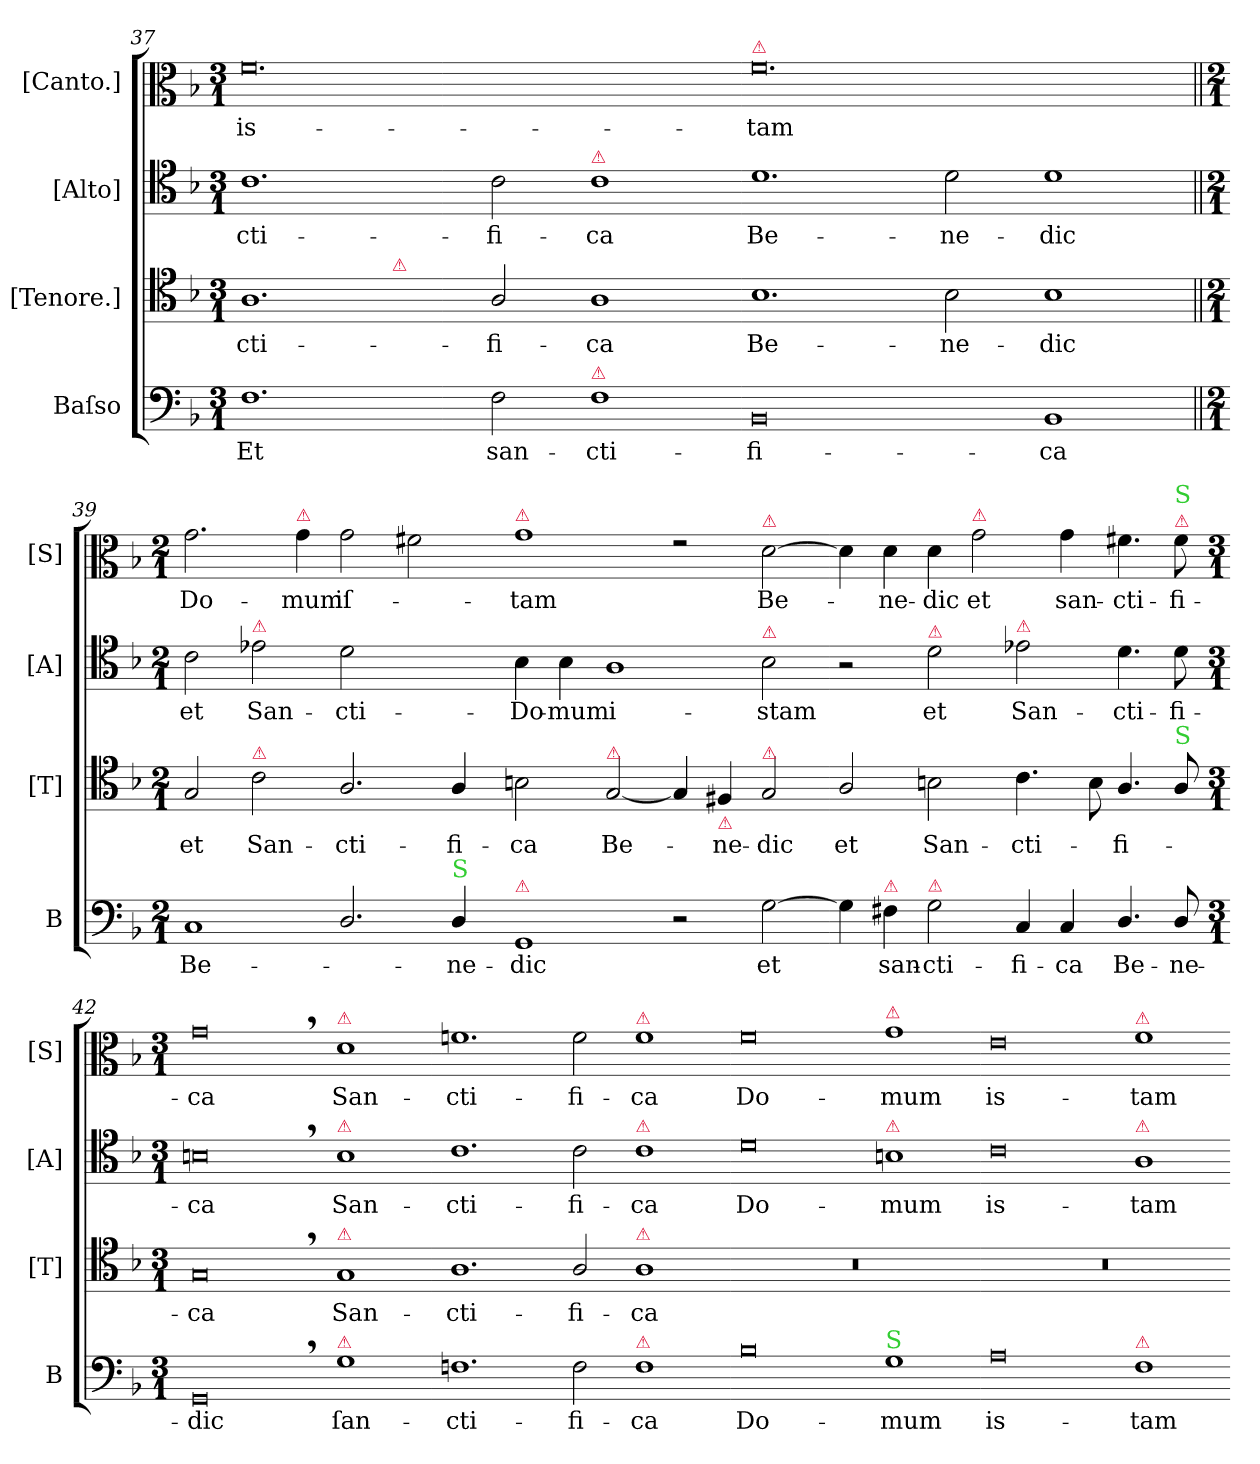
**kern	**text	**kern	**text	**kern	**text	**kern	**text
*part4	*part4	*part3	*part3	*part2	*part2	*part1	*part1
*staff4	*staff4	*staff3	*staff3	*staff2	*staff2	*staff1	*staff1
*I"Baſso	*	*I"[Tenore.]	*	*I"[Alto]	*	*I"[Canto.]	*
*I'B	*	*I'[T]	*	*I'[A]	*	*I'[S]	*
*clefF4	*	*clefC4	*	*clefC4	*	*clefC3	*
*k[b-]	*	*k[b-]	*	*k[b-]	*	*k[b-]	*
*M3/1	*	*M3/1	*	*M3/1	*	*M3/1	*
=37	=37	=37	=37	=37	=37	=37	=37
!	!LO:LY:i	!	!LO:LY:i	!	!LO:LY:i	!	!
*	*	*^	*	*	*	*	*
1.F	Et	1.A	1ryy	-cti-	1.c	-cti-	0.f	is-
!	!	!	!LO:TX:a:color=crimson:t=⚠	!	!	!	!	!
.	.	.	0ryy	.	.	.	.	.
!	!LO:LY:i	!	!	!LO:LY:i	!	!LO:LY:i	!	!
2F	san-	2A/	.	-fi-	2c	-fi-	.	.
!	!	!	!	!	!LO:TX:a:color=crimson:t=⚠	!	!	!
!LO:TX:a:color=crimson:t=⚠	!	!	!	!	!	!	!	!
!	!LO:LY:i	!	!	!LO:LY:i	!	!LO:LY:i	!	!
1F	-cti-	1A	.	-ca	1c	-ca	.	.
=38-	=38-	=38-	=38-	=38-	=38-	=38-	=38-	=38-
!	!	!	!	!	!	!	!LO:TX:a:color=crimson:t=⚠	!
!	!LO:LY:i	!	!	!	!	!	!	!
*	*	*v	*v	*	*	*	*	*
0BB-	-fi-	1.B-	Be-	1.d	Be-	0.f	-tam
.	.	2B-	-ne-	2d	-ne-	.	.
!	!LO:LY:i	!	!	!	!	!	!
1BB-	-ca	1B-	-dic	1d	-dic	.	.
=39||	=39||	=39||	=39||	=39||	=39||	=39||	=39||
*M2/1	*	*M2/1	*	*M2/1	*	*M2/1	*
!	!LO:LY:i	!	!	!	!	!	!
1C	Be-	2G	et	2c	et	2.g	Do-
!	!	!	!	!LO:TX:a:color=crimson:t=⚠	!	!	!
!	!	!LO:TX:a:color=crimson:t=⚠	!	!	!	!	!
.	.	2c	San-	2e-X	San-	.	.
!	!	!	!	!	!	!LO:TX:a:color=crimson:t=⚠	!
.	.	.	.	.	.	4g	-mum
2.D/	.	2.A/	-cti-	2d	-cti-	2g	iſ-
.	.	.	.	2ryy	.	2f#X	.
!LO:TX:a:color=limegreen:t=S	!	!	!	!	!	!	!
!	!LO:LY:i	!	!	!	!	!	!
4D/	-ne-	4A/	-fi-	.	.	.	.
=40-	=40-	=40-	=40-	=40-	=40-	=40-	=40-
!	!	!	!	!	!	!LO:TX:a:color=crimson:t=⚠	!
!LO:TX:a:color=crimson:t=⚠	!	!	!	!	!	!	!
!	!LO:LY:i	!	!	!	!	!	!
1GG	-dic	2Bn	-ca	4B-	Do-	1g	-tam
.	.	.	.	4B-	-mum	.	.
!	!	!LO:TX:a:color=crimson:t=⚠	!	!	!	!	!
!	!	!	!LO:LY:i	!	!	!	!
.	.	[2G	Be-	1A	i-	.	.
2r	.	4G!]	.	.	.	2re	.
!	!	!LO:TX:b:color=crimson:t=⚠	!	!	!	!	!
!	!	!	!LO:LY:i	!	!	!	!
.	.	4F#X	-ne-	.	.	.	.
!	!	!	!	!	!	!LO:TX:a:color=crimson:t=⚠	!
!	!	!	!	!LO:TX:a:color=crimson:t=⚠	!	!	!
!	!	!LO:TX:a:color=crimson:t=⚠	!	!	!	!	!
!	!LO:LY:i	!	!LO:LY:i	!	!	!	!
[2G	et	2G	-dic	2B-	-stam	[2d	Be-
=41-	=41-	=41-	=41-	=41-	=41-	=41-	=41-
!	!	!	!LO:LY:i	!	!	!	!
4G]	.	2A/	et	2r	.	4d]	.
!LO:TX:a:color=crimson:t=⚠	!	!	!	!	!	!	!
!	!LO:LY:i	!	!	!	!	!	!
4F#X	san-	.	.	.	.	4d	-ne-
!	!	!	!	!LO:TX:a:color=crimson:t=⚠	!	!	!
!LO:TX:a:color=crimson:t=⚠	!	!	!	!	!	!	!
!	!LO:LY:i	!	!LO:LY:i	!	!	!	!
2G	-cti-	2Bn	San-	2d	et	4d	-dic
!	!	!	!	!	!	!LO:TX:a:color=crimson:t=⚠	!
.	.	.	.	.	.	2g	et
!	!	!	!	!LO:TX:a:color=crimson:t=⚠	!	!	!
!	!LO:LY:i	!	!LO:LY:i	!	!	!	!
4C	-fi-	4.c	-cti-	2e-X	San-	.	.
!	!LO:LY:i	!	!	!	!	!	!
4C	-ca	.	.	.	.	4g	san-
.	.	8B	.	.	.	.	.
!	!LO:LY:i	!	!LO:LY:i	!	!	!	!
4.D/	Be-	4.A/	-fi-	4.d	-cti-	4.f#X	-cti-
!	!	!	!	!	!	!LO:TX:a:color=crimson:t=⚠	!
!	!	!	!	!	!	!LO:TX:a:color=limegreen:t=S	!
!	!	!LO:TX:a:color=limegreen:t=S	!	!	!	!	!
!	!LO:LY:i	!	!	!	!	!	!
8D/	-ne-	8A/	.	8d	-fi-	8f#	-fi-
=42-	=42-	=42-	=42-	=42-	=42-	=42-	=42-
*M3/1	*	*M3/1	*	*M3/1	*	*M3/1	*
!	!LO:LY:i	!	!LO:LY:i	!	!	!	!
0GG,<	-dic	0G,<	-ca	0Bn,<	-ca	0g,<	-ca
!	!	!	!	!	!	!LO:TX:a:color=crimson:t=⚠	!
!	!	!	!	!LO:TX:a:color=crimson:t=⚠	!	!	!
!	!	!LO:TX:a:color=crimson:t=⚠	!	!	!	!	!
!LO:TX:a:color=crimson:t=⚠	!	!	!	!	!	!	!
1G	ſan-	1G	San-	1B	San-	1d	San-
=43-	=43-	=43-	=43-	=43-	=43-	=43-	=43-
1.Fn	-cti-	1.A	-cti-	1.c	-cti-	1.fn	-cti-
2F	-fi-	2A/	-fi-	2c	-fi-	2f	-fi-
!	!	!	!	!	!	!LO:TX:a:color=crimson:t=⚠	!
!	!	!	!	!LO:TX:a:color=crimson:t=⚠	!	!	!
!	!	!LO:TX:a:color=crimson:t=⚠	!	!	!	!	!
!LO:TX:a:color=crimson:t=⚠	!	!	!	!	!	!	!
1F	-ca	1A	-ca	1c	-ca	1f	-ca
=44-	=44-	=44-	=44-	=44-	=44-	=44-	=44-
0B-	Do-	0.r	.	0d	Do-	0f	Do-
!	!	!	!	!	!	!LO:TX:a:color=crimson:t=⚠	!
!	!	!	!	!LO:TX:a:color=crimson:t=⚠	!	!	!
!LO:TX:a:color=limegreen:t=S	!	!	!	!	!	!	!
1G	-mum	.	.	1Bn	-mum	1g	-mum
=45-	=45-	=45-	=45-	=45-	=45-	=45-	=45-
0A	is-	0.r	.	0c	is-	0e	is-
!	!	!	!	!	!	!LO:TX:a:color=crimson:t=⚠	!
!	!	!	!	!LO:TX:a:color=crimson:t=⚠	!	!	!
!LO:TX:a:color=crimson:t=⚠	!	!	!	!	!	!	!
1F	-tam	.	.	1A	-tam	1f	-tam
=-	=-	=-	=-	=-	=-	=-	=-
*-	*-	*-	*-	*-	*-	*-	*-
